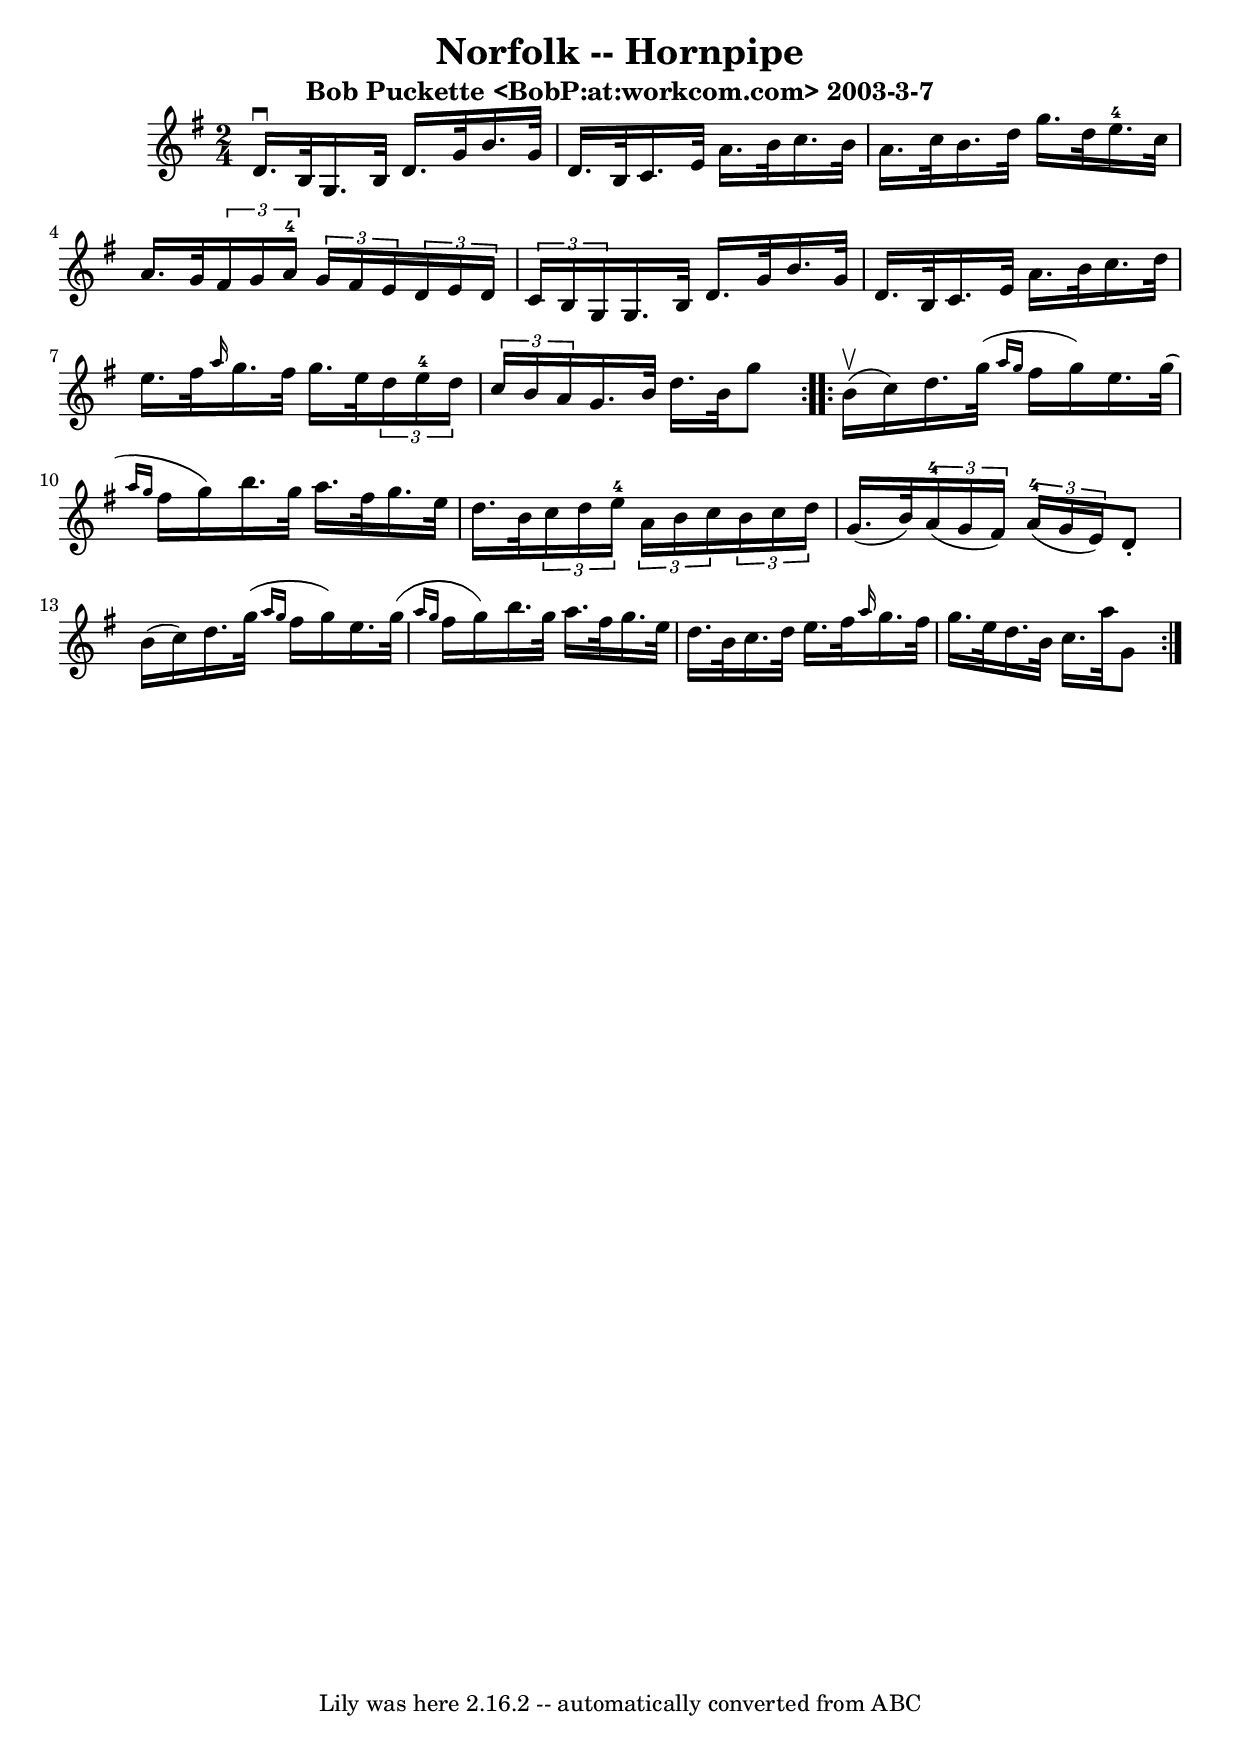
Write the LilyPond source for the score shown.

\version "2.7.40"
\include "Mammoth.ily"
\header {
	%% book = "Cole's 1000 Fiddle Tunes"
	crossRefNumber = "1"
	footnotes = ""
	subtitle = "Bob Puckette <BobP:at:workcom.com> 2003-3-7"
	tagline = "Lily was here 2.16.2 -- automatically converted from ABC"
	title = "Norfolk -- Hornpipe"
}
voicedefault =  {


\repeat volta 2 {
\time 2/4 
\key g \major d'16.^\downbow b32  |
 g16. b32    
d'16. g'32 b'16. g'32 d'16. b32  |
 c'16. e'32    
a'16. b'32 c''16. b'32 a'16. c''32  |
 b'16. d''32    
g''16. d''32 e''16.-4 c''32 a'16. g'32  |
 
\times 2/3 { fis'16 g'16 a'16-4 }   \times 2/3 { g'16 fis'16    
e'16  }   \times 2/3 { d'16 e'16 d'16  }   \times 2/3 { c'16 b16   
 g16  } |
 g16. b32 d'16. g'32 b'16. g'32 d'16.    
b32  |
 c'16. e'32 a'16. b'32 c''16. d''32 e''16.    
fis''32  |
 \grace { a''16  } g''16. fis''32 g''16. e''32   
 \times 2/3 { d''16 e''16-4 d''16  }   \times 2/3 { c''16 b'16   
 a'16  } |
 g'16. b'32 d''16. b'32 g''8    }     
\repeat volta 2 { b'16 (^\upbow c''16) |
 d''16. g''32 (
\grace { a''16 g''16  } fis''16 g''16) e''16. g''32 (
\grace { a''16 g''16  } fis''16 g''16) |
 b''16. g''32 
 a''16. fis''32 g''16. e''32 d''16. b'32  |
 
\times 2/3 { c''16 d''16 e''16-4 }   \times 2/3 { a'16 b'16    
c''16  }   \times 2/3 { b'16 c''16 d''16  } g'16. (b'32) 
|
   \times 2/3 { a'16-4(g'16 fis'16) }   \times 2/3 {    
 a'16-4(g'16 e'16) } d'8 -. b'16 (c''16) |
     
d''16. g''32 (\grace { a''16 g''16  } fis''16 g''16) e''16. 
 g''32 (\grace { a''16 g''16  } fis''16 g''16) |
   
b''16. g''32 a''16. fis''32 g''16. e''32 d''16. b'32  
|
 c''16. d''32 e''16. fis''32  \grace { a''16  } g''16.  
 fis''32 g''16. e''32  |
 d''16. b'32 c''16. a''32    
g'8  }   
}

\score{
    <<

	\context Staff="default"
	{
	    \voicedefault 
	}

    >>
	\layout {
	}
	\midi {}
}
